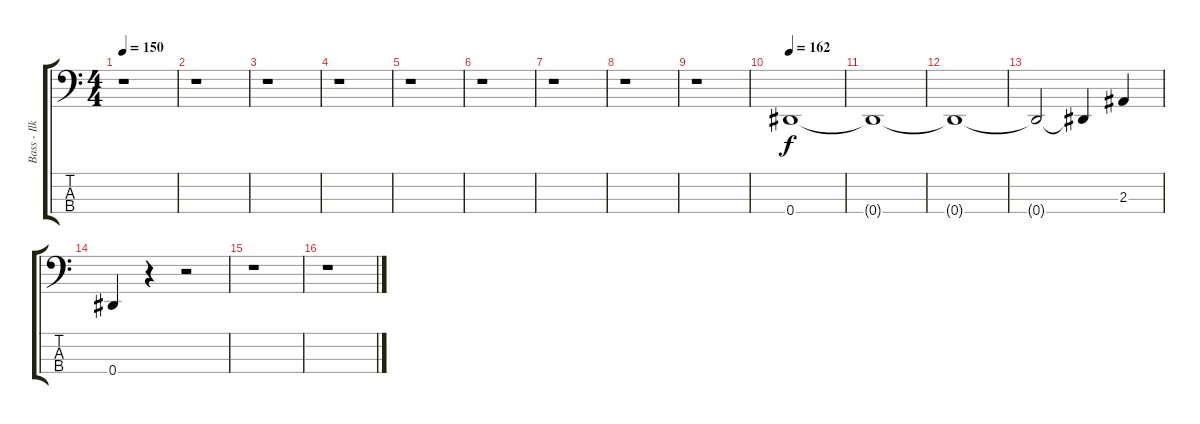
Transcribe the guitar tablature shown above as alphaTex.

\track ("Bass - Ilker Erstin" "Bass - Ilk") {instrument acousticguitarsteel}
\staff {score tabs}
\tuning (Gb2 Db2 Ab1 Eb1) {hide}
\ts (4 4)
\tempo 150
\clef f4
\ks c
r.1{dy f} |
r.1 |
r.1 |
r.1 |
r.1 |
r.1 |
r.1 |
r.1 |
r.1 |
\tempo 162
0.4.1 |
0.4{t}.1 |
0.4{t}.1 |
0.4{t}.2 0.4{t}.4 2.3.4 |
0.4.4 r.4 r.2 |
r.1 |
r.1
